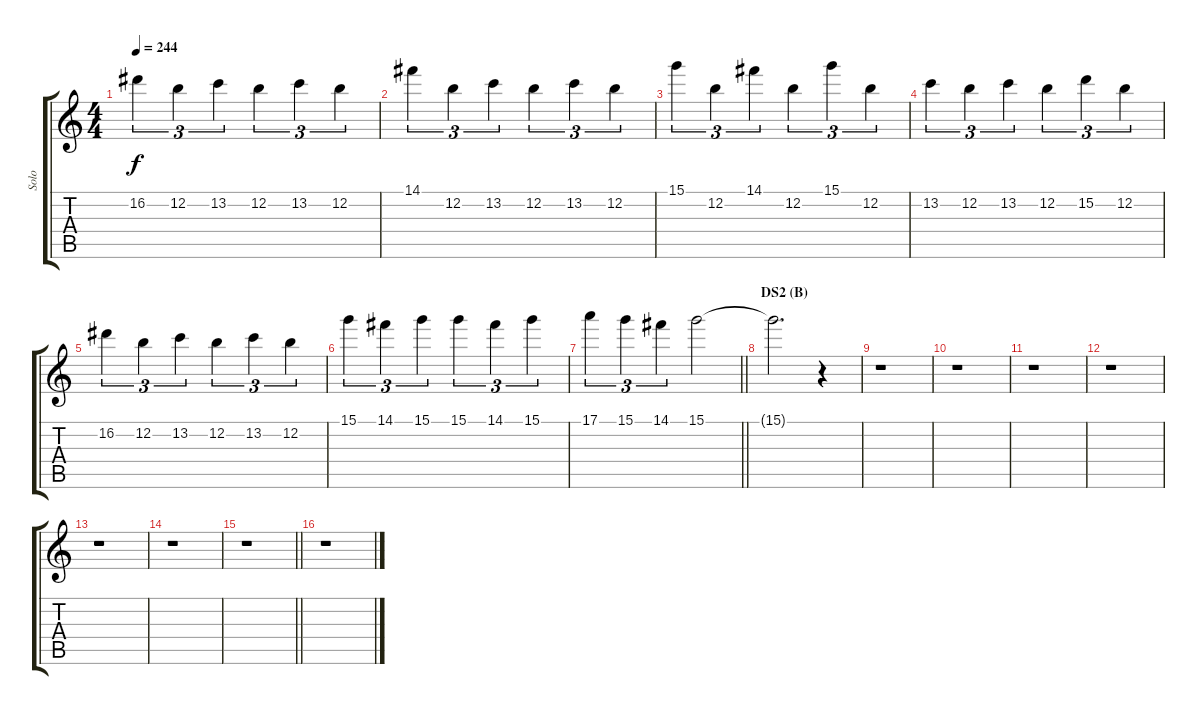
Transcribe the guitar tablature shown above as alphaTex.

\track ("Solo" "Solo") {instrument distortionguitar}
\staff {score tabs}
\tuning (E4 B3 G3 D3 A2 E2) {hide}
\ts (4 4)
\tempo 244
\clef g2
\ks c
16.2.4{tu (3 2) dy f} 12.2.4{tu (3 2)} 13.2.4{tu (3 2)} 12.2.4{tu (3 2)} 13.2.4{tu (3 2)} 12.2.4{tu (3 2)} |
14.1.4{tu (3 2)} 12.2.4{tu (3 2)} 13.2.4{tu (3 2)} 12.2.4{tu (3 2)} 13.2.4{tu (3 2)} 12.2.4{tu (3 2)} |
15.1.4{tu (3 2)} 12.2.4{tu (3 2)} 14.1.4{tu (3 2)} 12.2.4{tu (3 2)} 15.1.4{tu (3 2)} 12.2.4{tu (3 2)} |
13.2.4{tu (3 2)} 12.2.4{tu (3 2)} 13.2.4{tu (3 2)} 12.2.4{tu (3 2)} 15.2.4{tu (3 2)} 12.2.4{tu (3 2)} |
16.2.4{tu (3 2)} 12.2.4{tu (3 2)} 13.2.4{tu (3 2)} 12.2.4{tu (3 2)} 13.2.4{tu (3 2)} 12.2.4{tu (3 2)} |
15.1.4{tu (3 2)} 14.1.4{tu (3 2)} 15.1.4{tu (3 2)} 15.1.4{tu (3 2)} 14.1.4{tu (3 2)} 15.1.4{tu (3 2)} |
\barLineRight lightlight
17.1.4{tu (3 2)} 15.1.4{tu (3 2)} 14.1.4{tu (3 2)} 15.1.2 |
\section ("" "DS2 (B)")
15.1{t}.2{d} r.4 |
r.1 |
r.1 |
r.1 |
r.1 |
r.1 |
r.1 |
\barLineRight lightlight
r.1 |
r.1
